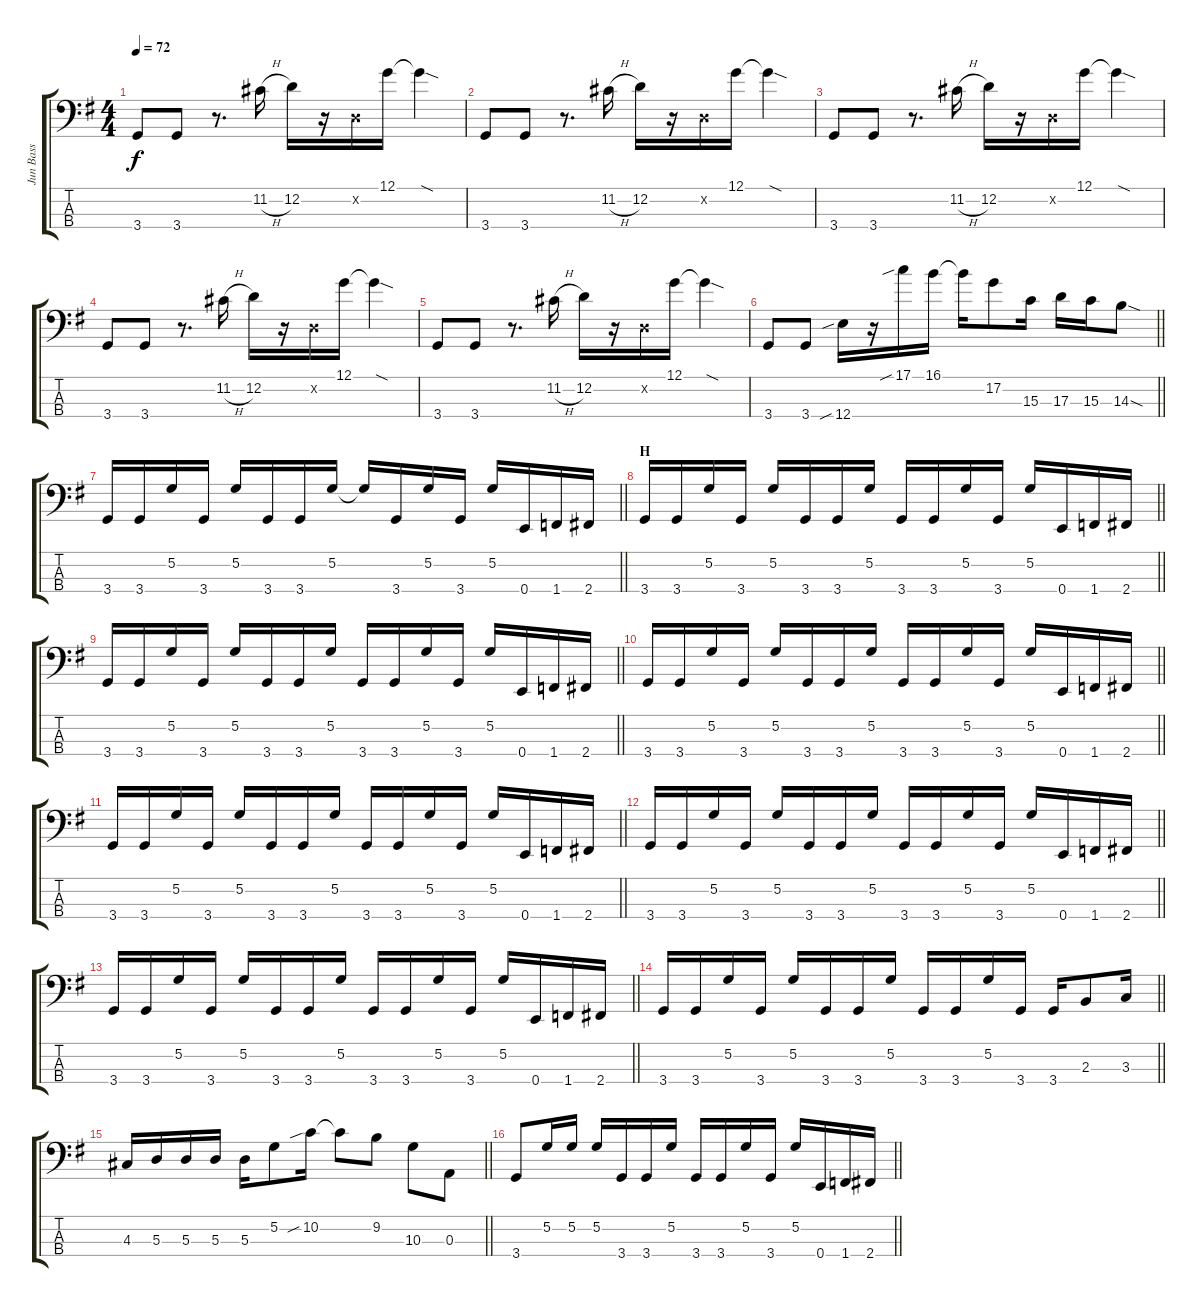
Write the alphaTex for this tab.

\track ("Jun Bass" "Jun Bass") {instrument electricbassfinger}
\staff {score tabs}
\tuning (G2 D2 A1 E1) {hide}
\ts (4 4)
\tempo 72
\clef f4
\ks g
3.4.8{dy f} 3.4.8 r.8{d} 11.2{h}.16 12.2.16 r.16 0.2{x}.16 12.1.16 12.1{sod t}.4 |
3.4.8 3.4.8 r.8{d} 11.2{h}.16 12.2.16 r.16 0.2{x}.16 12.1.16 12.1{sod t}.4 |
3.4.8 3.4.8 r.8{d} 11.2{h}.16 12.2.16 r.16 0.2{x}.16 12.1.16 12.1{sod t}.4 |
3.4.8 3.4.8 r.8{d} 11.2{h}.16 12.2.16 r.16 0.2{x}.16 12.1.16 12.1{sod t}.4 |
3.4.8 3.4.8 r.8{d} 11.2{h}.16 12.2.16 r.16 0.2{x}.16 12.1.16 12.1{sod t}.4 |
\barLineRight lightlight
3.4.8 3.4.8 12.4{sib}.16 r.16 17.1{sib}.16 16.1.16 16.1{t}.16 17.2.8 15.3.16 17.3.16 15.3.16 14.3{sod}.8 |
\section ("" "")
\barLineRight lightlight
3.4.16 3.4.16 5.2.16 3.4.16 5.2.16 3.4.16 3.4.16 5.2.16 5.2{t}.16 3.4.16 5.2.16 3.4.16 5.2.16 0.4.16 1.4.16 2.4.16 |
\section ("" "H")
\barLineRight lightlight
3.4.16 3.4.16 5.2.16 3.4.16 5.2.16 3.4.16 3.4.16 5.2.16 3.4.16 3.4.16 5.2.16 3.4.16 5.2.16 0.4.16 1.4.16 2.4.16 |
\barLineRight lightlight
3.4.16 3.4.16 5.2.16 3.4.16 5.2.16 3.4.16 3.4.16 5.2.16 3.4.16 3.4.16 5.2.16 3.4.16 5.2.16 0.4.16 1.4.16 2.4.16 |
\barLineRight lightlight
3.4.16 3.4.16 5.2.16 3.4.16 5.2.16 3.4.16 3.4.16 5.2.16 3.4.16 3.4.16 5.2.16 3.4.16 5.2.16 0.4.16 1.4.16 2.4.16 |
\barLineRight lightlight
3.4.16 3.4.16 5.2.16 3.4.16 5.2.16 3.4.16 3.4.16 5.2.16 3.4.16 3.4.16 5.2.16 3.4.16 5.2.16 0.4.16 1.4.16 2.4.16 |
\barLineRight lightlight
3.4.16 3.4.16 5.2.16 3.4.16 5.2.16 3.4.16 3.4.16 5.2.16 3.4.16 3.4.16 5.2.16 3.4.16 5.2.16 0.4.16 1.4.16 2.4.16 |
\section ("" "")
\barLineRight lightlight
3.4.16 3.4.16 5.2.16 3.4.16 5.2.16 3.4.16 3.4.16 5.2.16 3.4.16 3.4.16 5.2.16 3.4.16 5.2.16 0.4.16 1.4.16 2.4.16 |
\barLineRight lightlight
3.4.16 3.4.16 5.2.16 3.4.16 5.2.16 3.4.16 3.4.16 5.2.16 3.4.16 3.4.16 5.2.16 3.4.16 3.4.16 2.3.8 3.3.16 |
\barLineRight lightlight
4.3.16 5.3.16 5.3.16 5.3.16 5.3.16 5.2.8 10.2{sib}.16 10.2{t}.8 9.2.8 10.3.8 0.3.8 |
\barLineRight lightlight
3.4.8 5.2.16 5.2.16 5.2.16 3.4.16 3.4.16 5.2.16 3.4.16 3.4.16 5.2.16 3.4.16 5.2.16 0.4.16 1.4.16 2.4.16
